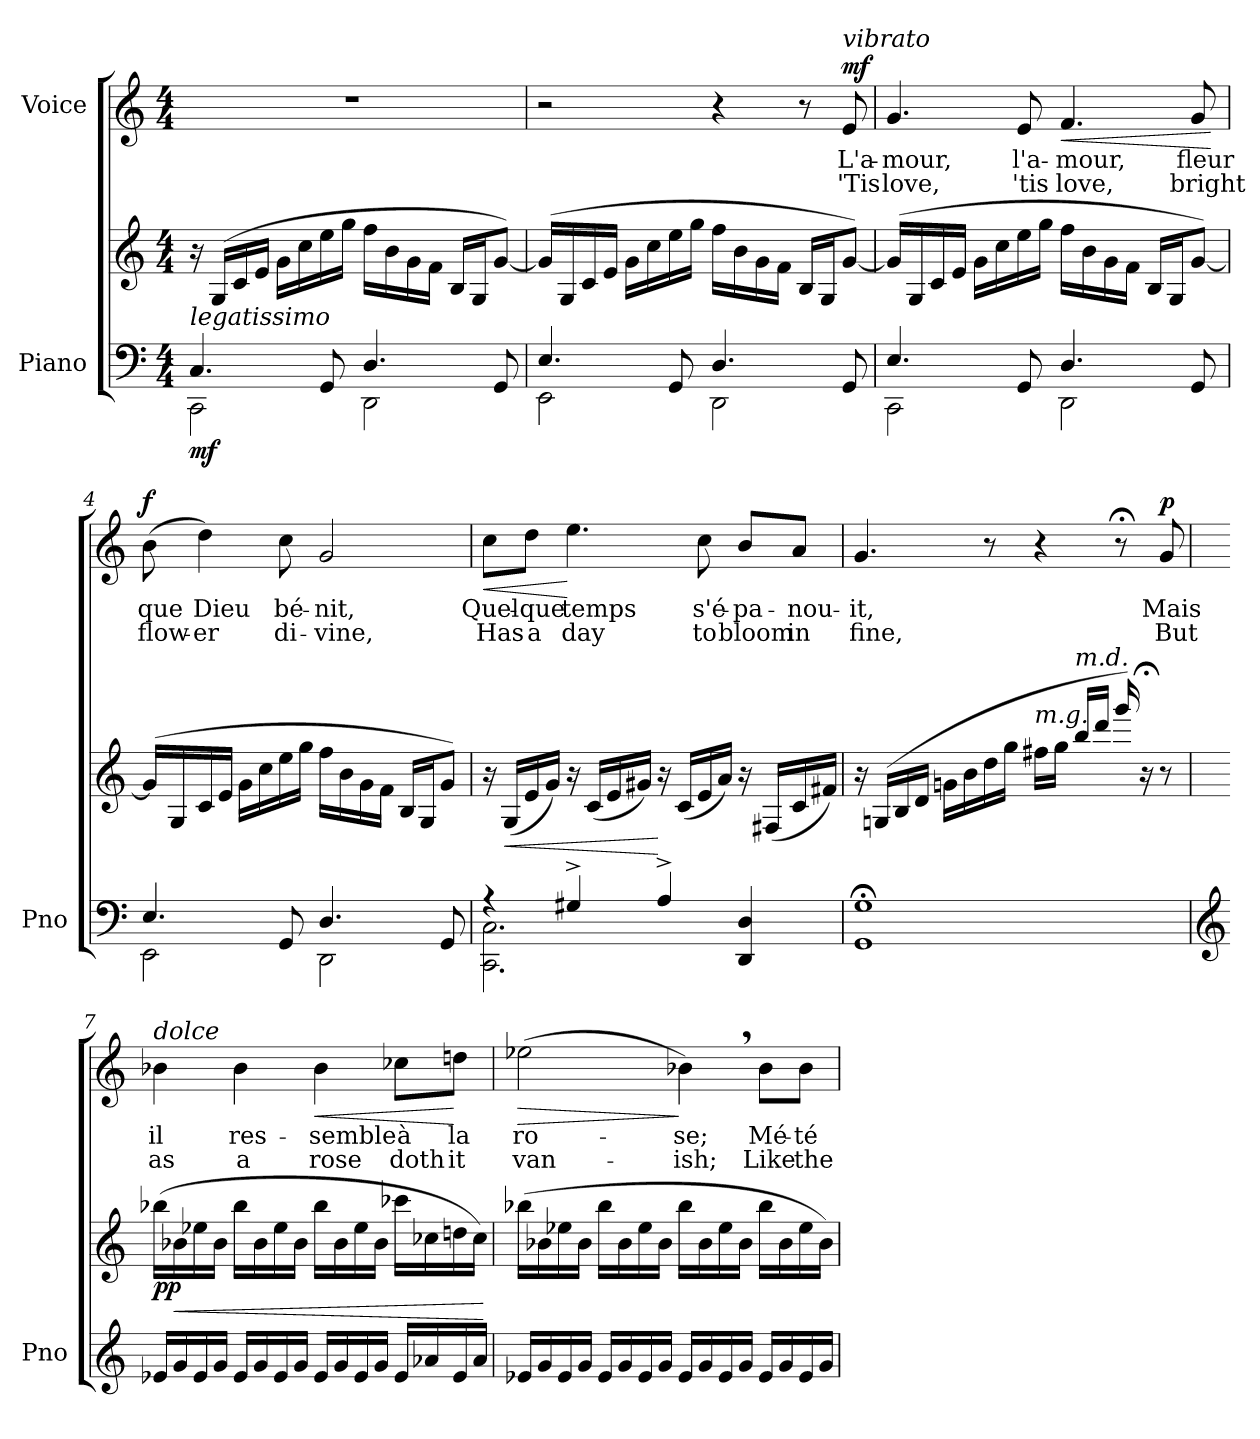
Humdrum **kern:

**kern	**kern	**dynam	**kern	**text	**text	**dynam
*part2	*part2	*part2	*part1	*part1	*part1	*part1
*staff3	*staff2	*staff2/3	*staff1	*staff1	*staff1	*staff1
*I"Piano	*	*	*I"Voice	*	*	*
*I'Pno	*	*	*	*	*	*
*clefF4	*clefG2	*	*clefG2	*	*	*
*k[]	*k[]	*	*k[]	*	*	*
*M4/4	*M4/4	*	*M4/4	*	*	*
=1	=1	=1	=1	=1	=1	=1
*^	*	*	*	*	*	*
!LO:TX:i:t=legatissimo	!	!	!	!	!	!	!
!	!	!	!LO:DY:b=2	!	!	!	!
4.C/	2CC\	16r	mf	1r	.	.	.
.	.	(16G/LL	.	.	.	.	.
.	.	16c/	.	.	.	.	.
.	.	16e/JJ	.	.	.	.	.
.	.	16g\LL	.	.	.	.	.
.	.	16cc\	.	.	.	.	.
8GG/	.	16ee\	.	.	.	.	.
.	.	16gg\JJ	.	.	.	.	.
4.D/	2DD\	16ff\LL	.	.	.	.	.
.	.	16b\	.	.	.	.	.
.	.	16g\	.	.	.	.	.
.	.	16f\JJ	.	.	.	.	.
.	.	16B/LL	.	.	.	.	.
.	.	16G/J	.	.	.	.	.
8GG/	.	[8g/J)	.	.	.	.	.
=2	=2	=2	=2	=2	=2	=2	=2
4.E/	2EE\	(16g/LL]	.	2r	.	.	.
.	.	16G/	.	.	.	.	.
.	.	16c/	.	.	.	.	.
.	.	16e/JJ	.	.	.	.	.
.	.	16g\LL	.	.	.	.	.
.	.	16cc\	.	.	.	.	.
8GG/	.	16ee\	.	.	.	.	.
.	.	16gg\JJ	.	.	.	.	.
4.D/	2DD\	16ff\LL	.	4r	.	.	.
.	.	16b\	.	.	.	.	.
.	.	16g\	.	.	.	.	.
.	.	16f\JJ	.	.	.	.	.
.	.	16B/LL	.	8r	.	.	.
.	.	16G/J	.	.	.	.	.
!	!	!	!	!LO:TX:i:t=vibrato	!	!	!
!	!	!	!	!	!	!	!LO:DY:b
8GG/	.	[8g/J)	.	8e/	L'a-	'Tis	mf
=3	=3	=3	=3	=3	=3	=3	=3
4.E/	2CC\	(16g/LL]	.	4.g/	-mour,	love,	.
.	.	16G/	.	.	.	.	.
.	.	16c/	.	.	.	.	.
.	.	16e/JJ	.	.	.	.	.
.	.	16g\LL	.	.	.	.	.
.	.	16cc\	.	.	.	.	.
8GG/	.	16ee\	.	8e/	l'a-	'tis	.
.	.	16gg\JJ	.	.	.	.	.
!	!	!	!	!	!	!	!LO:HP:b
4.D/	2DD\	16ff\LL	.	4.f/	-mour,	love,	<
.	.	16b\	.	.	.	.	.
.	.	16g\	.	.	.	.	.
.	.	16f\JJ	.	.	.	.	.
.	.	16B/LL	.	.	.	.	.
.	.	16G/J	.	.	.	.	.
8GG/	.	[8g/J)	.	8g/	fleur	bright	.
*v	*v	*	*	*	*	*	*
.	.	.	.	.	.	[
=4	=4	=4	=4	=4	=4	=4
*^	*	*	*	*	*	*
!	!	!	!	!	!	!	!LO:DY:b
4.E/	2EE\	(16g/LL]	.	(8b\	que	flow-	f
.	.	16G/	.	.	.	.	.
.	.	16c/	.	4dd\)	Dieu	-er	.
.	.	16e/JJ	.	.	.	.	.
.	.	16g\LL	.	.	.	.	.
.	.	16cc\	.	.	.	.	.
8GG/	.	16ee\	.	8cc\	bé-	di-	.
.	.	16gg\JJ	.	.	.	.	.
4.D/	2DD\	16ff\LL	.	2g/	-nit,	-vine,	.
.	.	16b\	.	.	.	.	.
.	.	16g\	.	.	.	.	.
.	.	16f\JJ	.	.	.	.	.
.	.	16B/LL	.	.	.	.	.
.	.	16G/J	.	.	.	.	.
8GG/	.	8g/J)	.	.	.	.	.
=5	=5	=5	=5	=5	=5	=5	=5
!	!	!	!	!	!	!	!LO:HP:b
4r	2.CC\ 2.C\	16r	.	8cc\L	Quel-	Has	<
!	!	!	!LO:HP:b	!	!	!	!
.	.	(16G/LL	<	.	.	.	.
.	.	16e/	.	8dd\J	-que	a	.
.	.	16g/JJ)	.	.	.	.	.
4G#X^/	.	16r	.	4.ee\	temps	day	[
.	.	(16c/LL	.	.	.	.	.
.	.	16e/	.	.	.	.	.
.	.	16g#X/JJ)	.	.	.	.	.
4A^/	.	16r	[	.	.	.	.
.	.	(16c/LL	.	.	.	.	.
.	.	16e/	.	8cc\	s'é-	to	.
.	.	16a/JJ)	.	.	.	.	.
4DD/ 4D/	4ryy	16r	.	8b/L	-pa-	bloom	.
.	.	(16F#X/LL	.	.	.	.	.
.	.	16c/	.	8a/J	-nou-	in	.
.	.	16f#X/JJ)	.	.	.	.	.
*v	*v	*	*	*	*	*	*
=6	=6	=6	=6	=6	=6	=6
1GG;< 1G;<	16r	.	4.g/	-it,	fine,	.
.	(16Gn/LL	.	.	.	.	.
.	16B/	.	.	.	.	.
.	16d/JJ	.	.	.	.	.
.	16gn\LL	.	.	.	.	.
.	16b\	.	.	.	.	.
.	16dd\	.	8r	.	.	.
.	16gg\JJ	.	.	.	.	.
!	!LO:TX:i:t=m.g.	!	!	!	!	!
.	16ff#X\LL	.	4r	.	.	.
.	16gg\JJ	.	.	.	.	.
!	!LO:TX:i:t=m.d.	!	!	!	!	!
.	16bb/LL	.	.	.	.	.
.	16ddd/JJ	.	.	.	.	.
.	16ggg/)	.	8r;<	.	.	.
.	16r;<	.	.	.	.	.
!	!	!	!	!	!	!LO:DY:b
.	8r	.	8g/	Mais	But	p
=7	=7	=7	=7	=7	=7	=7
*clefG2	*	*	*	*	*	*
!	!	!	!LO:TX:i:t=dolce	!	!	!
!	!	!LO:DY:b	!	!	!	!
16e-X/LL	(16bb-X\LL	pp	4b-X\	il	as	.
!	!	!LO:HP:b	!	!	!	!
16g/	16b-X\	<	.	.	.	.
16e-/	16ee-X\	.	.	.	.	.
16g/JJ	16b-\JJ	.	.	.	.	.
16e-/LL	16bb-\LL	.	4b-\	res-	a	.
16g/	16b-\	.	.	.	.	.
16e-/	16ee-\	.	.	.	.	.
16g/JJ	16b-\JJ	.	.	.	.	.
!	!	!	!	!	!	!LO:HP:b
16e-/LL	16bb-\LL	.	4b-\	-semble	rose	<
16g/	16b-\	.	.	.	.	.
16e-/	16ee-\	.	.	.	.	.
16g/JJ	16b-\JJ	.	.	.	.	.
16e-/LL	16ccc-X\LL	.	8cc-X\L	à	doth	.
16a-X/	16cc-X\	.	.	.	.	.
16e-/	16ddn\	.	8ddn\J	la	it	[
16a-/JJ	16cc-\JJ)	.	.	.	.	.
.	.	[	.	.	.	.
=8	=8	=8	=8	=8	=8	=8
!	!	!	!	!	!	!LO:HP:b
16e-X/LL	(16bb-X\LL	.	(2ee-X\	ro-	van-	>
16g/	16b-X\	.	.	.	.	.
16e-/	16ee-X\	.	.	.	.	.
16g/JJ	16b-\JJ	.	.	.	.	.
16e-/LL	16bb-\LL	.	.	.	.	.
16g/	16b-\	.	.	.	.	.
16e-/	16ee-\	.	.	.	.	.
16g/JJ	16b-\JJ	.	.	.	.	.
16e-/LL	16bb-\LL	.	4b-X,\)	-se;	ish;	]
16g/	16b-\	.	.	.	.	.
16e-/	16ee-\	.	.	.	.	.
16g/JJ	16b-\JJ	.	.	.	.	.
16e-/LL	16bb-\LL	.	8b-\L	Mé-	Like	.
16g/	16b-\	.	.	.	.	.
16e-/	16ee-\	.	8b-\J	-té-	the	.
16g/JJ	16b-\JJ)	.	.	.	.	.
=	=	=	=	=	=	=
*-	*-	*-	*-	*-	*-	*-
